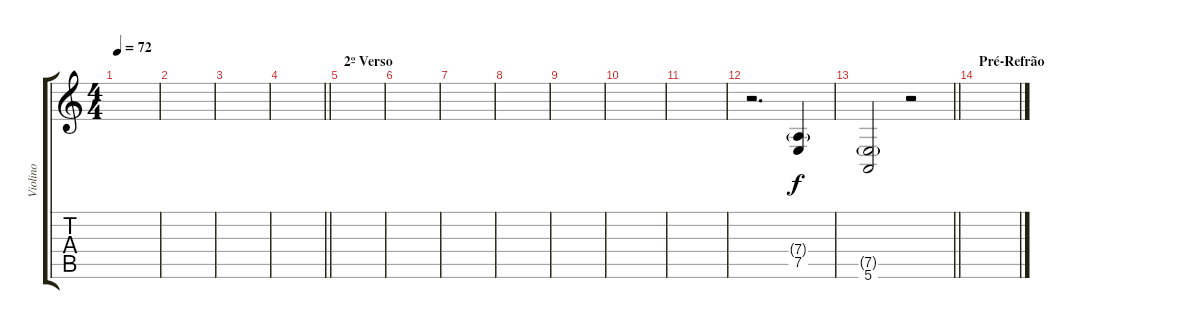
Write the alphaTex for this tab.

\track ("Violino" "Violino") {instrument violin}
\staff {score tabs}
\tuning (E4 B3 G3 D3 A2 E2) {hide}
\ts (4 4)
\tempo 72
\clef g2
\ks c
|
|
|
\barLineRight lightlight
|
\section ("" "2º Verso")
|
|
|
|
|
|
|
r.2{d instrument trombone} (7.4{g} 7.5).4 |
\barLineRight lightlight
(7.5{g} 5.6).2 r.2 |
\section ("" "Pré-Refrão")
